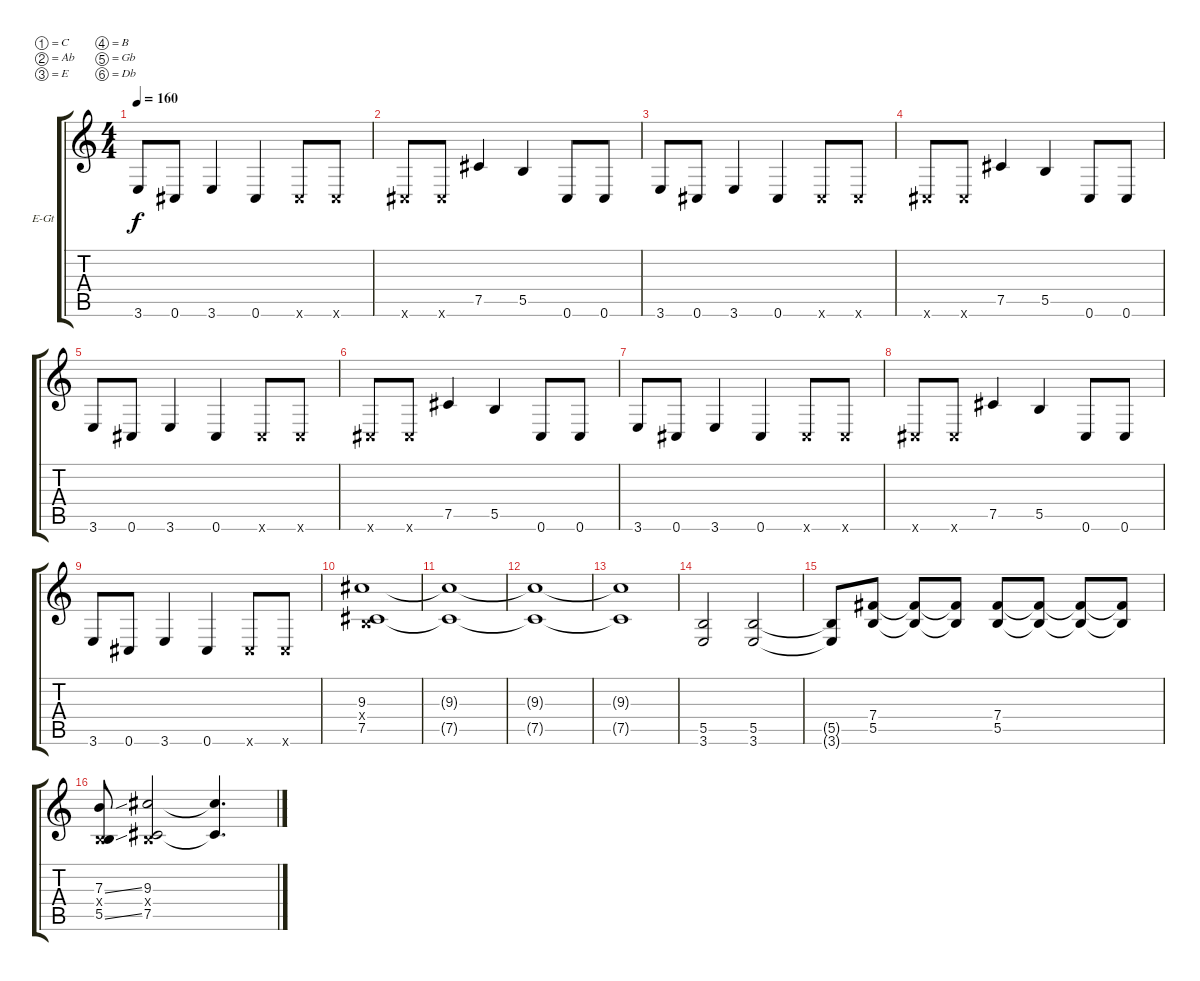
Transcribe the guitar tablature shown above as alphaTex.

\bracketExtendMode groupsimilarinstruments
\firstSystemTrackNameOrientation horizontal
\otherSystemsTrackNameOrientation horizontal
\track ("James Root" "E-Gt") {instrument distortionguitar}
\staff {score tabs}
\tuning (C4 Ab3 E3 B2 Gb2 Db2)
\ts (4 4)
\tempo 160
\clef g2
\ks c
3.6.8{dy f} 0.6.8 3.6.4 0.6.4 0.6{x}.8 0.6{x}.8 |
0.6{x}.8 0.6{x}.8 7.5.4 5.5.4 0.6.8 0.6.8 |
3.6.8 0.6.8 3.6.4 0.6.4 0.6{x}.8 0.6{x}.8 |
0.6{x}.8 0.6{x}.8 7.5.4 5.5.4 0.6.8 0.6.8 |
3.6.8 0.6.8 3.6.4 0.6.4 0.6{x}.8 0.6{x}.8 |
0.6{x}.8 0.6{x}.8 7.5.4 5.5.4 0.6.8 0.6.8 |
3.6.8 0.6.8 3.6.4 0.6.4 0.6{x}.8 0.6{x}.8 |
0.6{x}.8 0.6{x}.8 7.5.4 5.5.4 0.6.8 0.6.8 |
3.6.8 0.6.8 3.6.4 0.6.4 0.6{x}.8 0.6{x}.8 |
(9.3 0.4{x} 7.5).1 |
(9.3{t} 7.5{t}).1 |
(9.3{t} 7.5{t}).1 |
(9.3{t} 7.5{t}).1 |
(5.5 3.6).2 (5.5 3.6).2 |
(5.5{t} 3.6{t}).8 (7.4 5.5).8 (7.4{t} 5.5{t}).8 (7.4{t} 5.5{t}).8 (7.4 5.5).8 (7.4{t} 5.5{t}).8 (7.4{t} 5.5{t}).8 (7.4{t} 5.5{t}).8 |
(7.3{ss} 0.4{x} 5.5{ss}).8 (9.3 0.4{x} 7.5).2 (9.3{t} 7.5{t}).4{d}
